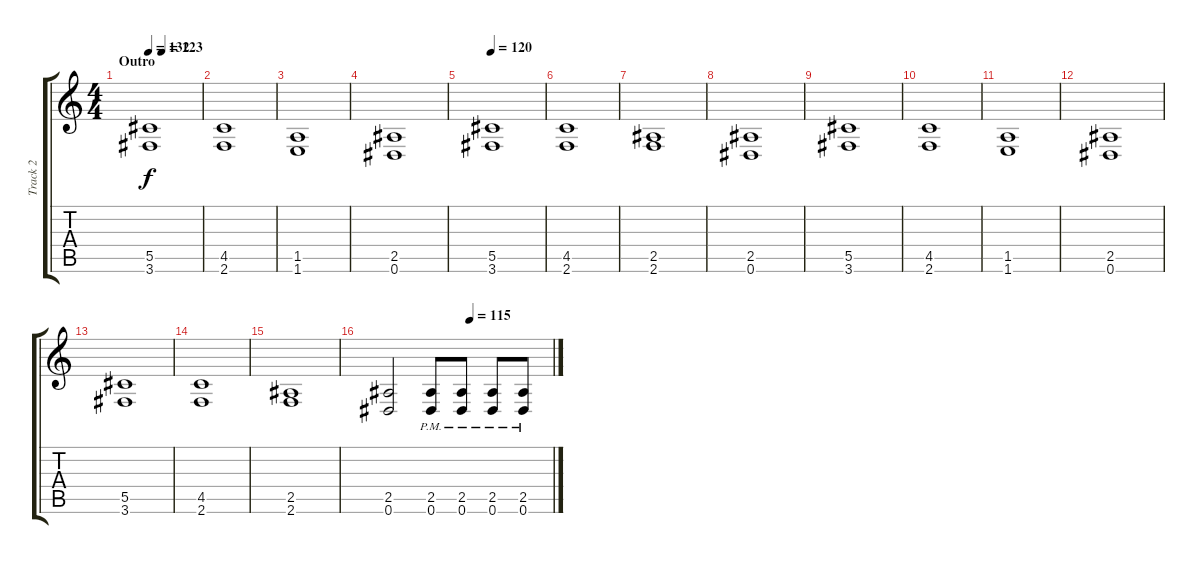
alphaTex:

\track ("Track 2" "Track 2") {instrument distortionguitar}
\staff {score tabs}
\tuning (Eb4 Bb3 Gb3 Db3 Ab2 Eb2) {hide}
\ts (4 4)
\section ("" "Outro")
\tempo 132
\tempo (123 0.25)
\clef g2
\ks c
(5.5 3.6).1{dy f} |
(4.5 2.6).1 |
(1.5 1.6).1 |
(2.5 0.6).1 |
\tempo 120
(5.5 3.6).1 |
(4.5 2.6).1 |
(2.5 2.6).1 |
(2.5 0.6).1 |
(5.5 3.6).1 |
(4.5 2.6).1 |
(1.5 1.6).1 |
(2.5 0.6).1 |
(5.5 3.6).1 |
(4.5 2.6).1 |
(2.5 2.6).1 |
\tempo (115 0.5)
(2.5 0.6).2 (2.5{pm} 0.6{pm}).8 (2.5{pm} 0.6{pm}).8 (2.5{pm} 0.6{pm}).8 (2.5{pm} 0.6{pm}).8
